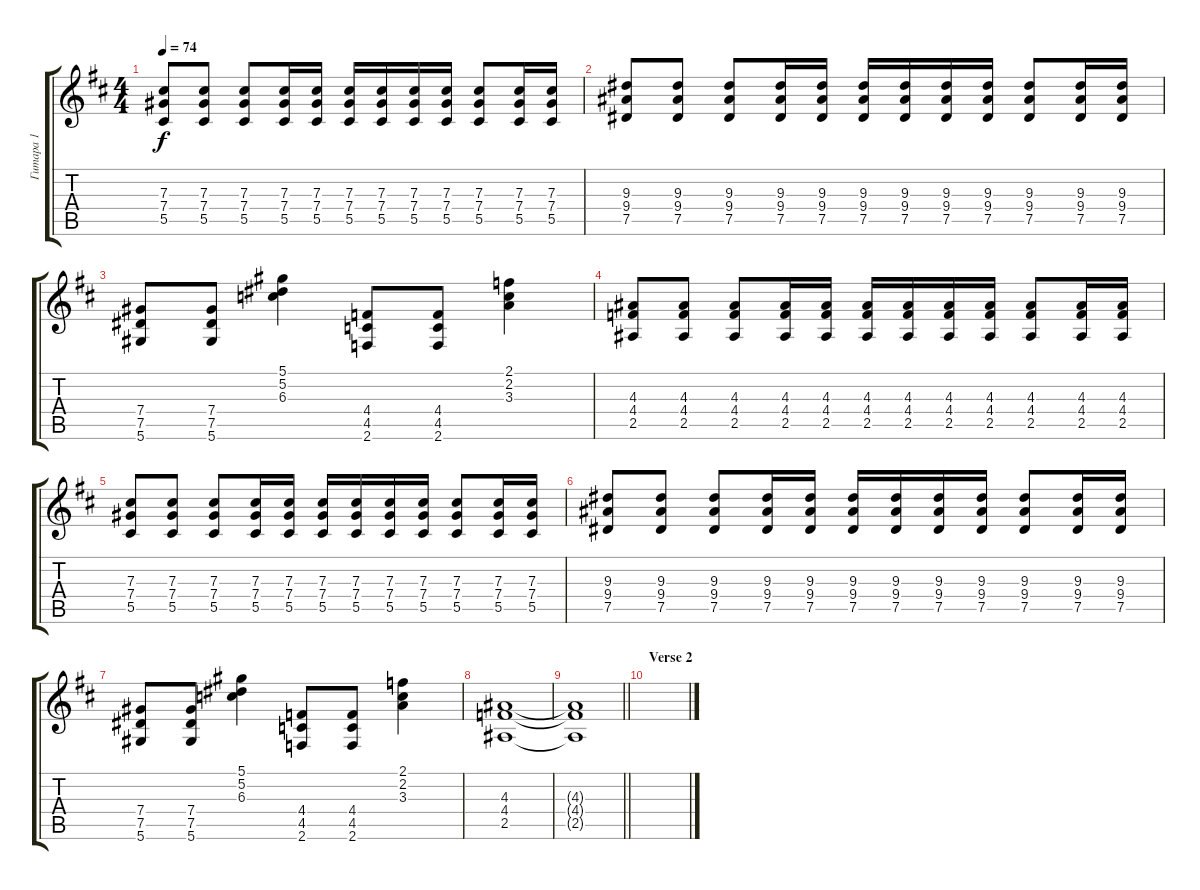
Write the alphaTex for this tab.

\track ("Гитара 1" "Гитара 1") {instrument distortionguitar}
\staff {score tabs}
\tuning (Eb4 Bb3 Gb3 Db3 Ab2 Eb2) {hide}
\ts (4 4)
\tempo 74
\clef g2
\ks bminor
(7.3 7.4 5.5).8{dy f} (7.3 7.4 5.5).8 (7.3 7.4 5.5).8 (7.3 7.4 5.5).16 (7.3 7.4 5.5).16 (7.3 7.4 5.5).16 (7.3 7.4 5.5).16 (7.3 7.4 5.5).16 (7.3 7.4 5.5).16 (7.3 7.4 5.5).8 (7.3 7.4 5.5).16 (7.3 7.4 5.5).16 |
(9.3 9.4 7.5).8 (9.3 9.4 7.5).8 (9.3 9.4 7.5).8 (9.3 9.4 7.5).16 (9.3 9.4 7.5).16 (9.3 9.4 7.5).16 (9.3 9.4 7.5).16 (9.3 9.4 7.5).16 (9.3 9.4 7.5).16 (9.3 9.4 7.5).8 (9.3 9.4 7.5).16 (9.3 9.4 7.5).16 |
(7.4 7.5 5.6).8 (7.4 7.5 5.6).8 (5.1 5.2 6.3).4 (4.4 4.5 2.6).8 (4.4 4.5 2.6).8 (2.1 2.2 3.3).4 |
(4.3 4.4 2.5).8 (4.3 4.4 2.5).8 (4.3 4.4 2.5).8 (4.3 4.4 2.5).16 (4.3 4.4 2.5).16 (4.3 4.4 2.5).16 (4.3 4.4 2.5).16 (4.3 4.4 2.5).16 (4.3 4.4 2.5).16 (4.3 4.4 2.5).8 (4.3 4.4 2.5).16 (4.3 4.4 2.5).16 |
(7.3 7.4 5.5).8 (7.3 7.4 5.5).8 (7.3 7.4 5.5).8 (7.3 7.4 5.5).16 (7.3 7.4 5.5).16 (7.3 7.4 5.5).16 (7.3 7.4 5.5).16 (7.3 7.4 5.5).16 (7.3 7.4 5.5).16 (7.3 7.4 5.5).8 (7.3 7.4 5.5).16 (7.3 7.4 5.5).16 |
(9.3 9.4 7.5).8 (9.3 9.4 7.5).8 (9.3 9.4 7.5).8 (9.3 9.4 7.5).16 (9.3 9.4 7.5).16 (9.3 9.4 7.5).16 (9.3 9.4 7.5).16 (9.3 9.4 7.5).16 (9.3 9.4 7.5).16 (9.3 9.4 7.5).8 (9.3 9.4 7.5).16 (9.3 9.4 7.5).16 |
(7.4 7.5 5.6).8 (7.4 7.5 5.6).8 (5.1 5.2 6.3).4 (4.4 4.5 2.6).8 (4.4 4.5 2.6).8 (2.1 2.2 3.3).4 |
(4.3 4.4 2.5).1 |
\barLineRight lightlight
(4.3{t} 4.4{t} 2.5{t}).1 |
\section ("" "Verse 2")
